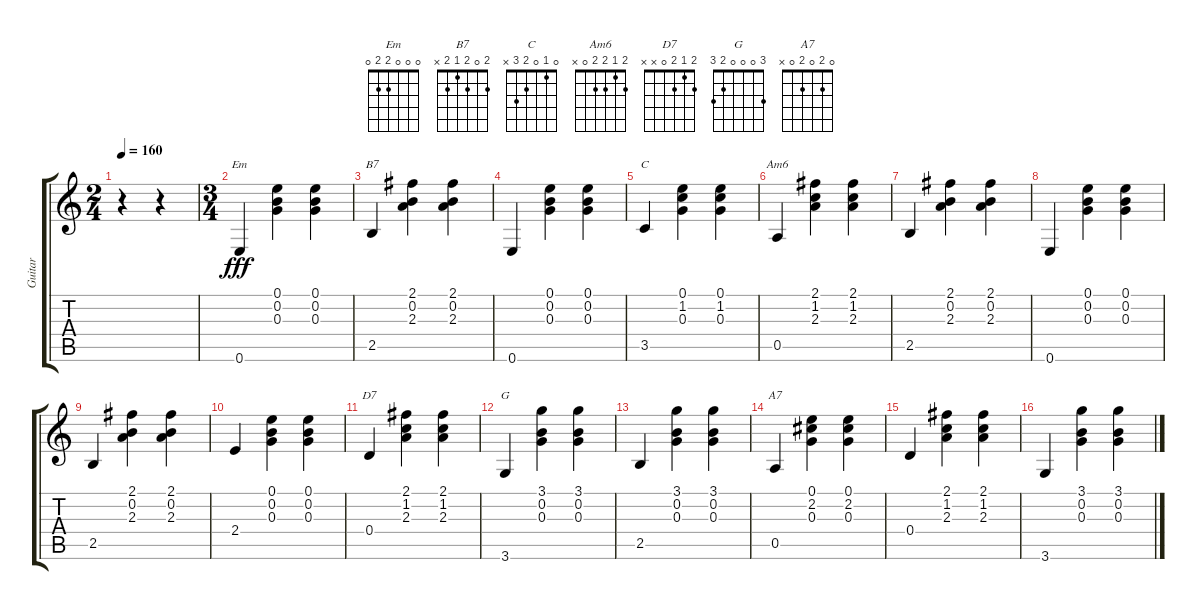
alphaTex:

\track ("Guitar" "Guitar") {instrument acousticguitarsteel}
\staff {score tabs}
\tuning (E4 B3 G3 D3 A2 E2) {hide}
\chord ("Em" 0 0 0 2 2 0)
\chord ("B7" 2 0 2 1 2 x)
\chord ("C" 0 1 0 2 3 x)
\chord ("Am6" 2 1 2 2 0 x)
\chord ("D7" 2 1 2 0 x x)
\chord ("G" 3 0 0 0 2 3)
\chord ("A7" 0 2 0 2 0 x)
\ts (2 4)
\tempo 160
\clef g2
\ks c
r.4{dy fff instrument acousticguitarsteel} r.4 |
\ts (3 4)
0.6.4{ch "Em"} (0.1 0.2 0.3).4 (0.1 0.2 0.3).4 |
2.5.4{ch "B7"} (2.1 0.2 2.3).4 (2.1 0.2 2.3).4 |
0.6.4 (0.1 0.2 0.3).4 (0.1 0.2 0.3).4 |
3.5.4{ch "C"} (0.1 1.2 0.3).4 (0.1 1.2 0.3).4 |
0.5.4{ch "Am6"} (2.1 1.2 2.3).4 (2.1 1.2 2.3).4 |
2.5.4 (2.1 0.2 2.3).4 (2.1 0.2 2.3).4 |
0.6.4 (0.1 0.2 0.3).4 (0.1 0.2 0.3).4 |
2.5.4 (2.1 0.2 2.3).4 (2.1 0.2 2.3).4 |
2.4.4 (0.1 0.2 0.3).4 (0.1 0.2 0.3).4 |
0.4.4{ch "D7"} (2.1 1.2 2.3).4 (2.1 1.2 2.3).4 |
3.6.4{ch "G"} (3.1 0.2 0.3).4 (3.1 0.2 0.3).4 |
2.5.4 (3.1 0.2 0.3).4 (3.1 0.2 0.3).4 |
0.5.4{ch "A7"} (0.1 2.2 0.3).4 (0.1 2.2 0.3).4 |
0.4.4 (2.1 1.2 2.3).4 (2.1 1.2 2.3).4 |
3.6.4 (3.1 0.2 0.3).4 (3.1 0.2 0.3).4
